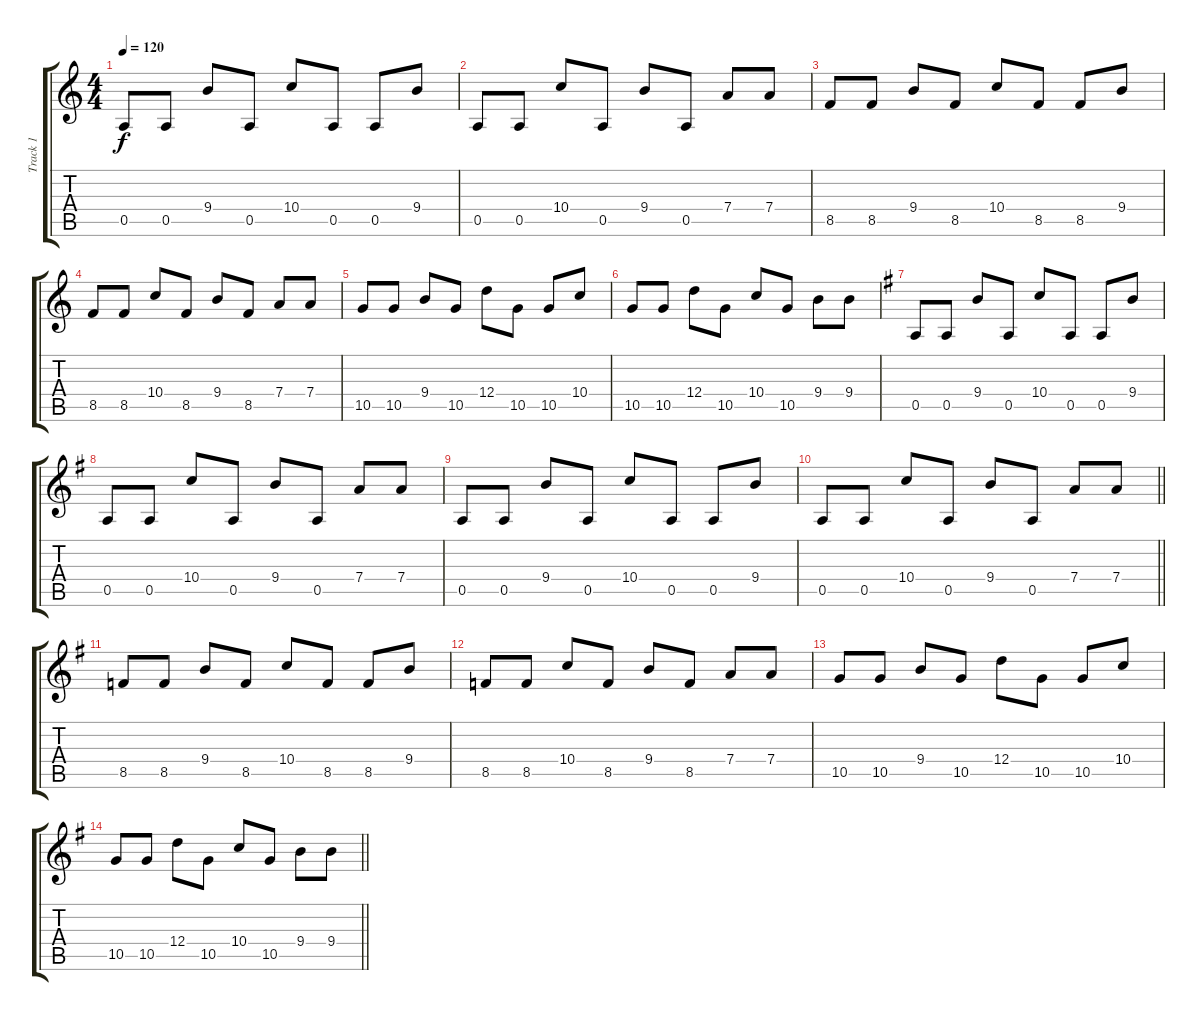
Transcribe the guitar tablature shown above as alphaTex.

\track ("Track 1" "Track 1") {instrument acousticguitarsteel}
\staff {score tabs}
\tuning (E4 B3 G3 D3 A2 E2) {hide}
\ts (4 4)
\tempo 120
\clef g2
\ks c
0.5.8{dy f} 0.5.8 9.4.8 0.5.8 10.4.8 0.5.8 0.5.8 9.4.8 |
0.5.8 0.5.8 10.4.8 0.5.8 9.4.8 0.5.8 7.4.8 7.4.8 |
8.5.8 8.5.8 9.4.8 8.5.8 10.4.8 8.5.8 8.5.8 9.4.8 |
8.5.8 8.5.8 10.4.8 8.5.8 9.4.8 8.5.8 7.4.8 7.4.8 |
10.5.8 10.5.8 9.4.8 10.5.8 12.4.8 10.5.8 10.5.8 10.4.8 |
10.5.8 10.5.8 12.4.8 10.5.8 10.4.8 10.5.8 9.4.8 9.4.8 |
\ks g
0.5.8 0.5.8 9.4.8 0.5.8 10.4.8 0.5.8 0.5.8 9.4.8 |
0.5.8 0.5.8 10.4.8 0.5.8 9.4.8 0.5.8 7.4.8 7.4.8 |
0.5.8 0.5.8 9.4.8 0.5.8 10.4.8 0.5.8 0.5.8 9.4.8 |
\barLineRight lightlight
0.5.8 0.5.8 10.4.8 0.5.8 9.4.8 0.5.8 7.4.8 7.4.8 |
8.5.8 8.5.8 9.4.8 8.5.8 10.4.8 8.5.8 8.5.8 9.4.8 |
8.5.8 8.5.8 10.4.8 8.5.8 9.4.8 8.5.8 7.4.8 7.4.8 |
10.5.8 10.5.8 9.4.8 10.5.8 12.4.8 10.5.8 10.5.8 10.4.8 |
\barLineRight lightlight
10.5.8 10.5.8 12.4.8 10.5.8 10.4.8 10.5.8 9.4.8 9.4.8
